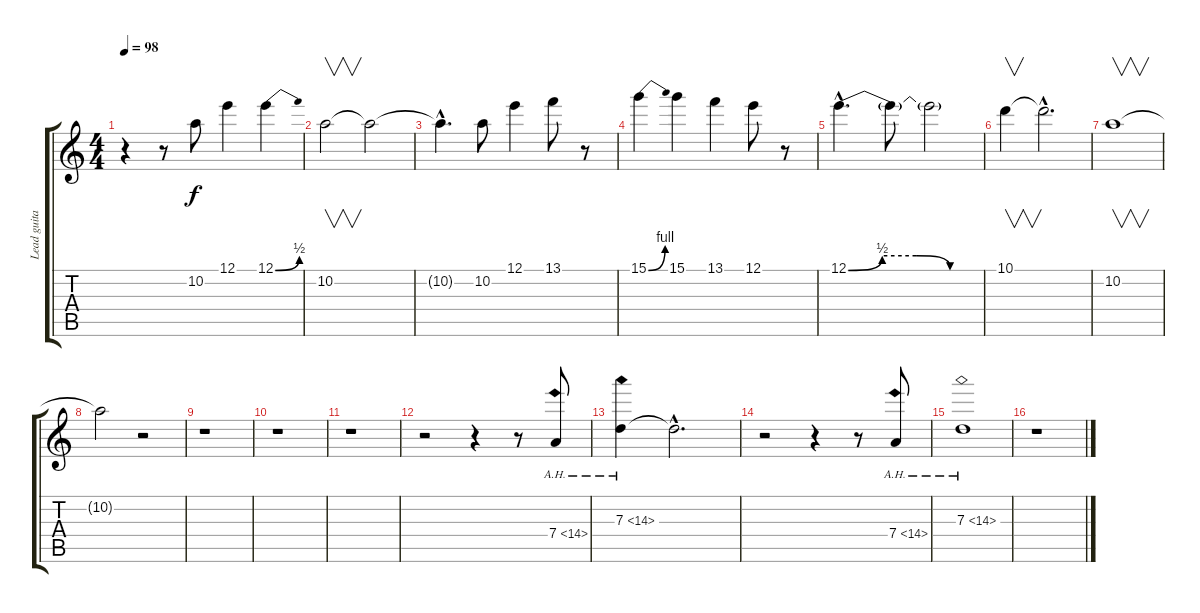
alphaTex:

\track ("Lead guitar" "Lead guita") {instrument distortionguitar}
\staff {score tabs}
\tuning (E4 B3 G3 D3 A2 E2) {hide}
\ts (4 4)
\tempo 98
\clef g2
\ks c
r.4{dy f instrument distortionguitar} r.8 10.2.8 12.1.4 12.1{be (bend 0 0 60 2)}.4 |
10.2.2{v} 10.2{t}.2 |
10.2{hac t}.4{d} 10.2.8 12.1.4 13.1.8 r.8 |
15.1{be (bend 0 0 60 4)}.4 15.1.4 13.1.4 12.1.8 r.8 |
12.1{be (custom 0 0 15 2 30 2 45 0 60 0) hac}.4{d} 12.1{t}.8 12.1{t}.2 |
10.1.4{v} 10.1{hac t}.2{d} |
10.2.1{v} |
10.2{t}.2 r.2 |
r.1 |
r.1 |
r.1 |
r.2 r.4 r.8 7.4{ah 7}.8 |
7.3{ah 7}.4 7.3{hac t}.2{d} |
r.2 r.4 r.8 7.4{ah 7}.8 |
7.3{ah 7}.1 |
r.1
